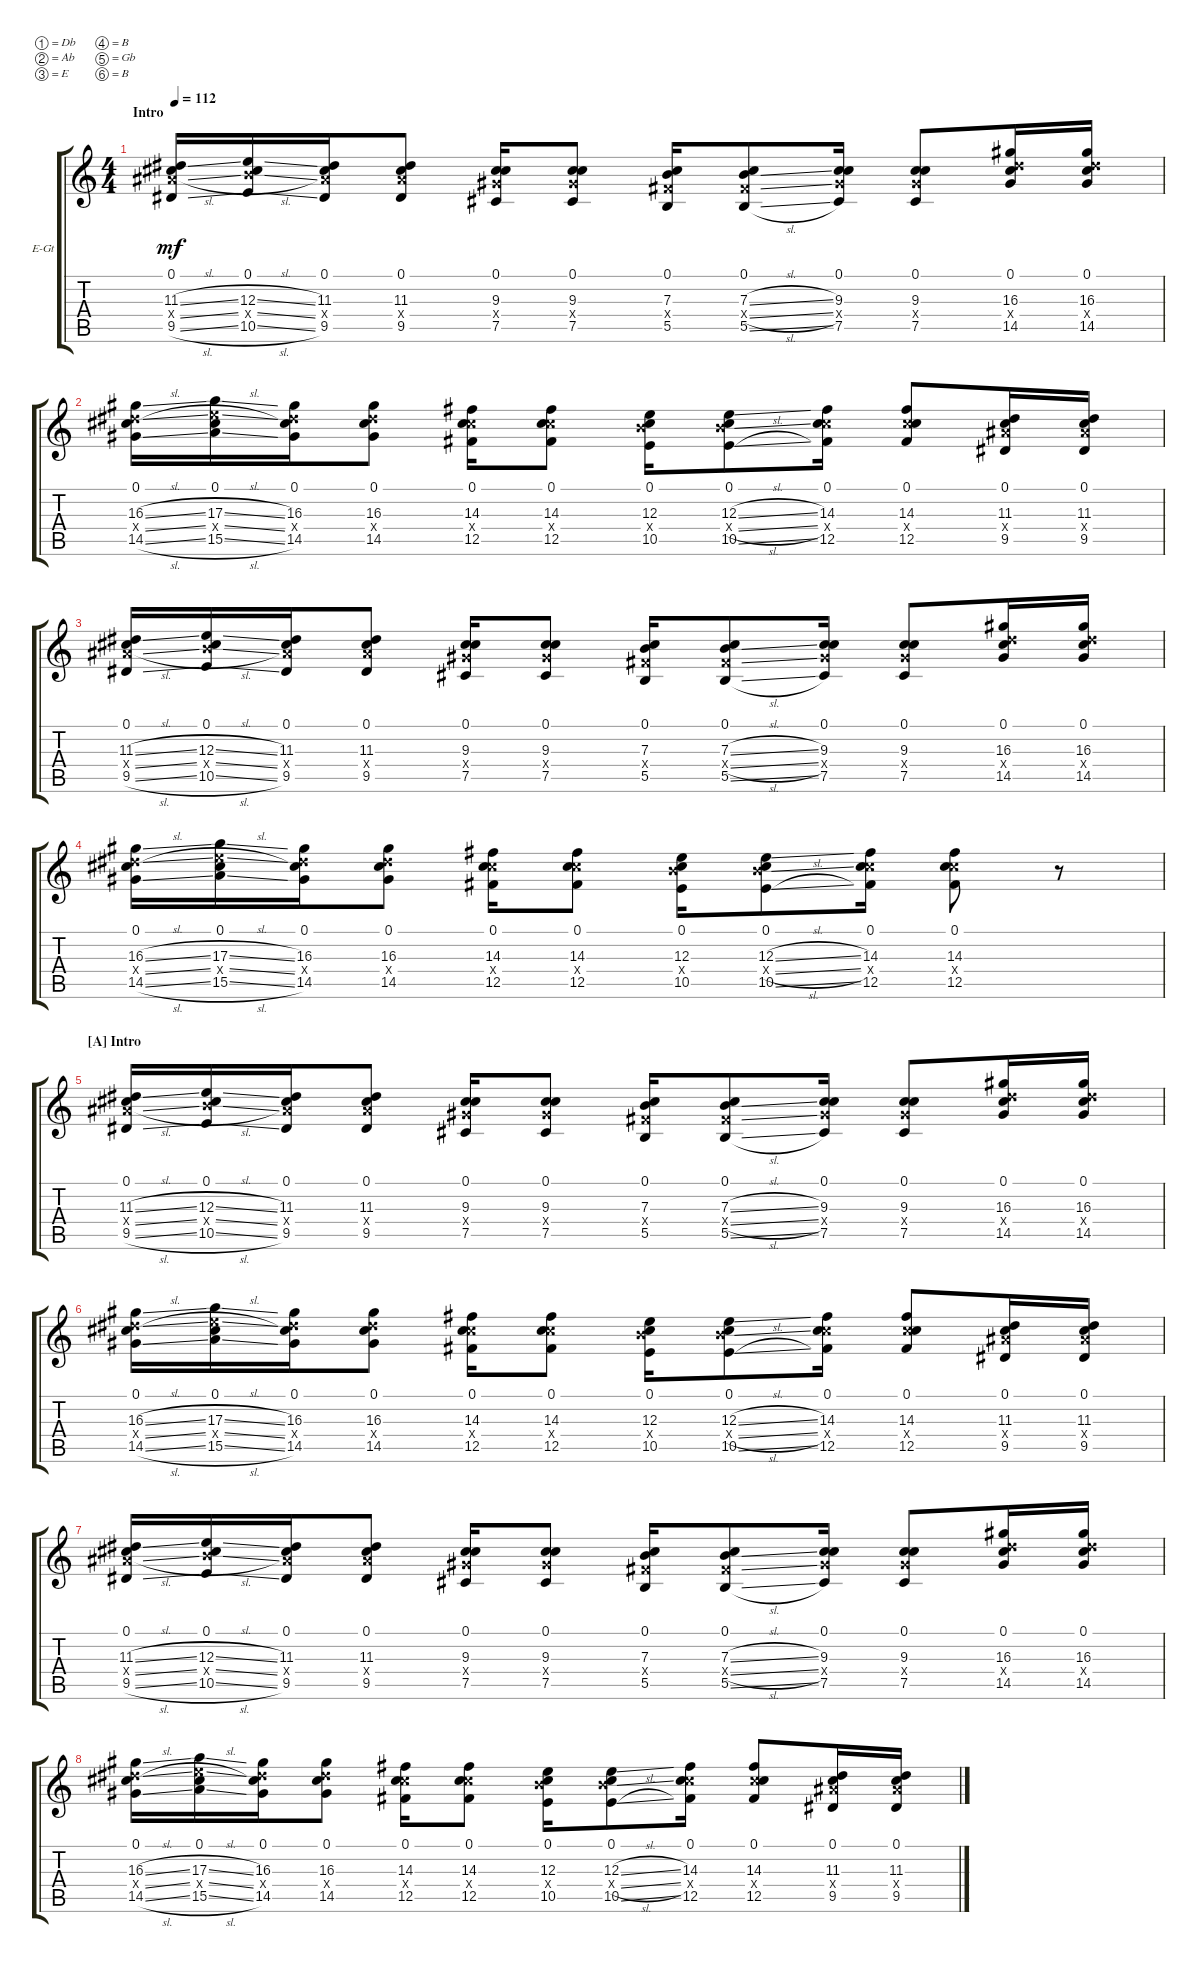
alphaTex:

\defaultSystemsLayout 4
\bracketExtendMode groupsimilarinstruments
\firstSystemTrackNameOrientation horizontal
\otherSystemsTrackNameOrientation horizontal
\track ("Серж" "E-Gt") {instrument overdrivenguitar}
\staff {score tabs}
\tuning (Db4 Ab3 E3 B2 Gb2 B1)
\ts (4 4)
\section ("" "Intro")
\tempo 112
\clef g2
\ks c
(9.5{sl} 11.3{sl} 0.1 11.4{sl x}).16{dy mf instrument overdrivenguitar} (10.5{sl} 12.3{sl} 0.1 12.4{sl x}).16 (9.5 11.3 11.4{x} 0.1).16 (9.5 11.4{x} 11.3 0.1).8 (7.5 9.4{x} 9.3 0.1).16 (9.3 9.4{x} 7.5 0.1).8 (5.5 7.4{x} 7.3 0.1).16 (7.3{sl} 7.4{sl x} 5.5{sl} 0.1).8 (7.5 9.4{x} 9.3 0.1).16 (9.3 9.4{x} 7.5 0.1).8 (14.5 16.3 0.1 16.4{x}).16 (14.5 16.3 0.1 16.4{x}).16 |
(14.5{sl} 16.3{sl} 0.1 16.4{sl x}).16 (15.5{sl} 17.3{sl} 0.1 17.4{sl x}).16 (14.5 16.3 16.4{x} 0.1).16 (14.5 16.4{x} 16.3 0.1).8 (12.5 14.4{x} 14.3 0.1).16 (14.3 14.4{x} 12.5 0.1).8 (10.5 12.4{x} 12.3 0.1).16 (12.3{sl} 12.4{sl x} 10.5{sl} 0.1).8 (12.5 14.4{x} 14.3 0.1).16 (14.3 14.4{x} 12.5 0.1).8 (9.5 11.3 0.1 11.4{x}).16 (9.5 11.3 0.1 11.4{x}).16 |
(9.5{sl} 11.3{sl} 0.1 11.4{sl x}).16 (10.5{sl} 12.3{sl} 0.1 12.4{sl x}).16 (9.5 11.3 11.4{x} 0.1).16 (9.5 11.4{x} 11.3 0.1).8 (7.5 9.4{x} 9.3 0.1).16 (9.3 9.4{x} 7.5 0.1).8 (5.5 7.4{x} 7.3 0.1).16 (7.3{sl} 7.4{sl x} 5.5{sl} 0.1).8 (7.5 9.4{x} 9.3 0.1).16 (9.3 9.4{x} 7.5 0.1).8 (14.5 16.3 0.1 16.4{x}).16 (14.5 16.3 0.1 16.4{x}).16 |
(14.5{sl} 16.3{sl} 0.1 16.4{sl x}).16 (15.5{sl} 17.3{sl} 0.1 17.4{sl x}).16 (14.5 16.3 16.4{x} 0.1).16 (14.5 16.4{x} 16.3 0.1).8 (12.5 14.4{x} 14.3 0.1).16 (14.3 14.4{x} 12.5 0.1).8 (10.5 12.4{x} 12.3 0.1).16 (12.3{sl} 12.4{sl x} 10.5{sl} 0.1).8 (12.5 14.4{x} 14.3 0.1).16 (14.3 14.4{x} 12.5 0.1).8 r.8 |
\section ("A" "Intro")
(9.5{sl} 11.3{sl} 0.1 11.4{sl x}).16 (10.5{sl} 12.3{sl} 0.1 12.4{sl x}).16 (9.5 11.3 11.4{x} 0.1).16 (9.5 11.4{x} 11.3 0.1).8 (7.5 9.4{x} 9.3 0.1).16 (9.3 9.4{x} 7.5 0.1).8 (5.5 7.4{x} 7.3 0.1).16 (7.3{sl} 7.4{sl x} 5.5{sl} 0.1).8 (7.5 9.4{x} 9.3 0.1).16 (9.3 9.4{x} 7.5 0.1).8 (14.5 16.3 0.1 16.4{x}).16 (14.5 16.3 0.1 16.4{x}).16 |
(14.5{sl} 16.3{sl} 0.1 16.4{sl x}).16 (15.5{sl} 17.3{sl} 0.1 17.4{sl x}).16 (14.5 16.3 16.4{x} 0.1).16 (14.5 16.4{x} 16.3 0.1).8 (12.5 14.4{x} 14.3 0.1).16 (14.3 14.4{x} 12.5 0.1).8 (10.5 12.4{x} 12.3 0.1).16 (12.3{sl} 12.4{sl x} 10.5{sl} 0.1).8 (12.5 14.4{x} 14.3 0.1).16 (14.3 14.4{x} 12.5 0.1).8 (9.5 11.3 0.1 11.4{x}).16 (9.5 11.3 0.1 11.4{x}).16 |
(9.5{sl} 11.3{sl} 0.1 11.4{sl x}).16 (10.5{sl} 12.3{sl} 0.1 12.4{sl x}).16 (9.5 11.3 11.4{x} 0.1).16 (9.5 11.4{x} 11.3 0.1).8 (7.5 9.4{x} 9.3 0.1).16 (9.3 9.4{x} 7.5 0.1).8 (5.5 7.4{x} 7.3 0.1).16 (7.3{sl} 7.4{sl x} 5.5{sl} 0.1).8 (7.5 9.4{x} 9.3 0.1).16 (9.3 9.4{x} 7.5 0.1).8 (14.5 16.3 0.1 16.4{x}).16 (14.5 16.3 0.1 16.4{x}).16 |
(14.5{sl} 16.3{sl} 0.1 16.4{sl x}).16 (15.5{sl} 17.3{sl} 0.1 17.4{sl x}).16 (14.5 16.3 16.4{x} 0.1).16 (14.5 16.4{x} 16.3 0.1).8 (12.5 14.4{x} 14.3 0.1).16 (14.3 14.4{x} 12.5 0.1).8 (10.5 12.4{x} 12.3 0.1).16 (12.3{sl} 12.4{sl x} 10.5{sl} 0.1).8 (12.5 14.4{x} 14.3 0.1).16 (14.3 14.4{x} 12.5 0.1).8 (9.5 11.4{x} 11.3 0.1).16 (11.4{x} 11.3 9.5 0.1).16
